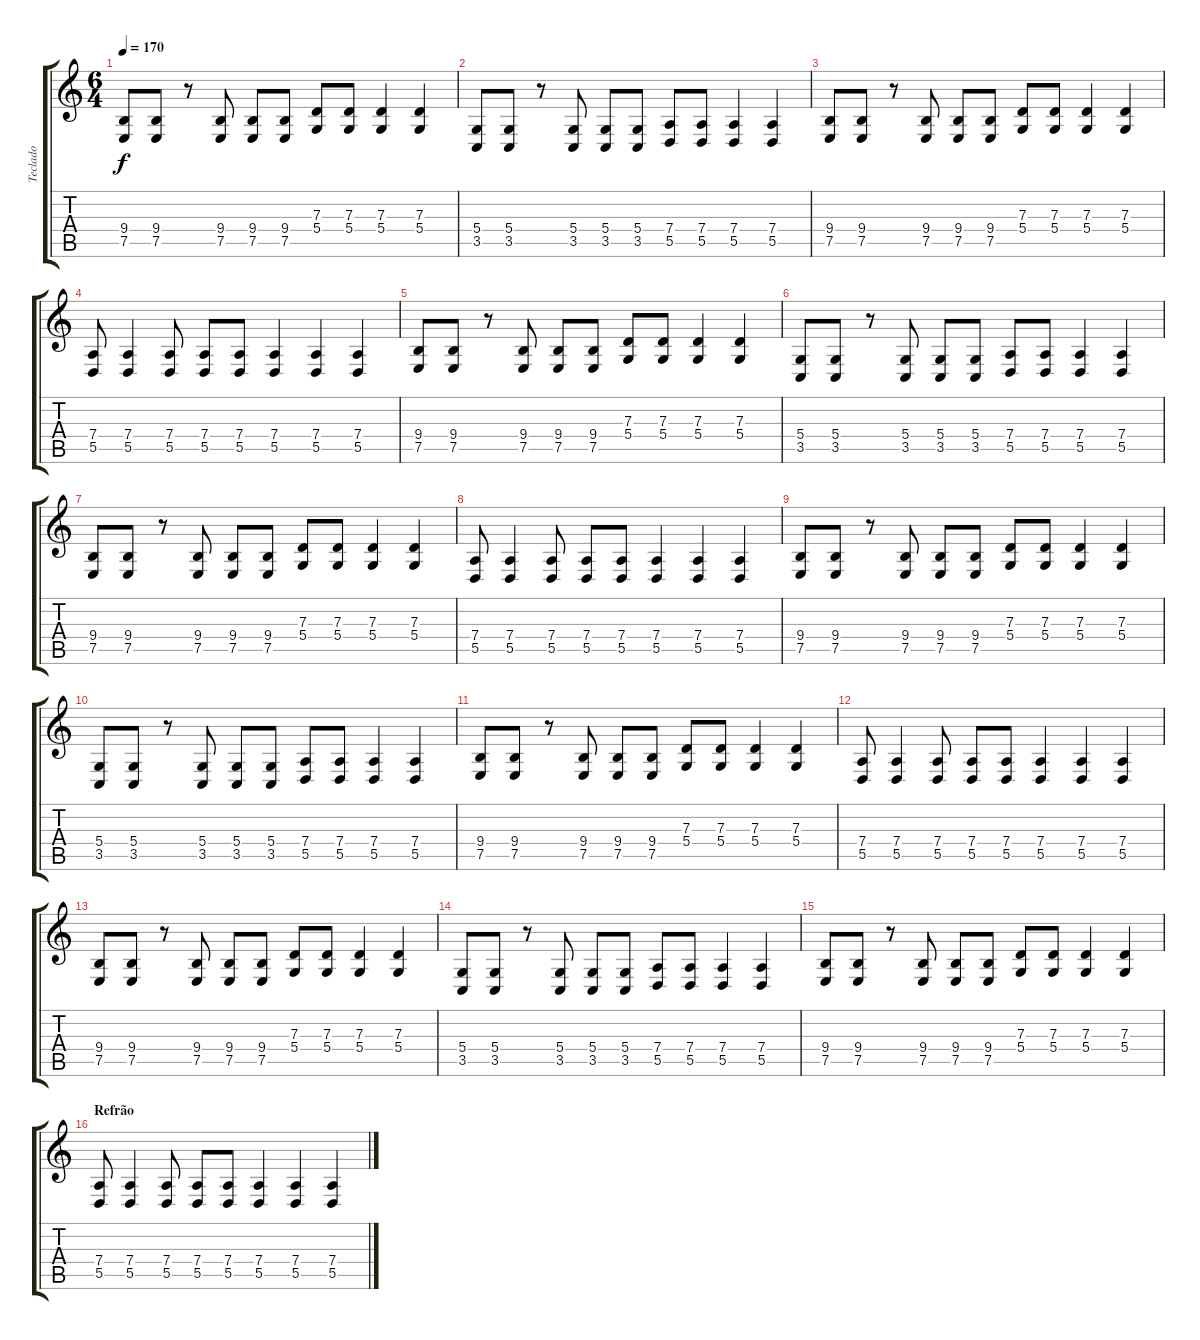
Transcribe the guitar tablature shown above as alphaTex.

\track ("Teclado" "Teclado") {instrument stringensemble1}
\staff {score tabs}
\tuning (E4 B3 G3 D3 A2 E2) {hide}
\ts (6 4)
\tempo 170
\clef g2
\ks c
(9.4 7.5).8{dy f volume 12} (9.4 7.5).8 r.8 (9.4 7.5).8 (9.4 7.5).8 (9.4 7.5).8 (7.3 5.4).8 (7.3 5.4).8 (7.3 5.4).4 (7.3 5.4).4 |
(5.4 3.5).8 (5.4 3.5).8 r.8 (5.4 3.5).8 (5.4 3.5).8 (5.4 3.5).8 (7.4 5.5).8 (7.4 5.5).8 (7.4 5.5).4 (7.4 5.5).4 |
(9.4 7.5).8 (9.4 7.5).8 r.8 (9.4 7.5).8 (9.4 7.5).8 (9.4 7.5).8 (7.3 5.4).8 (7.3 5.4).8 (7.3 5.4).4 (7.3 5.4).4 |
(7.4 5.5).8 (7.4 5.5).4 (7.4 5.5).8 (7.4 5.5).8 (7.4 5.5).8 (7.4 5.5).4 (7.4 5.5).4 (7.4 5.5).4 |
(9.4 7.5).8 (9.4 7.5).8 r.8 (9.4 7.5).8 (9.4 7.5).8 (9.4 7.5).8 (7.3 5.4).8 (7.3 5.4).8 (7.3 5.4).4 (7.3 5.4).4 |
(5.4 3.5).8 (5.4 3.5).8 r.8 (5.4 3.5).8 (5.4 3.5).8 (5.4 3.5).8 (7.4 5.5).8 (7.4 5.5).8 (7.4 5.5).4 (7.4 5.5).4 |
(9.4 7.5).8 (9.4 7.5).8 r.8 (9.4 7.5).8 (9.4 7.5).8 (9.4 7.5).8 (7.3 5.4).8 (7.3 5.4).8 (7.3 5.4).4 (7.3 5.4).4 |
(7.4 5.5).8 (7.4 5.5).4 (7.4 5.5).8 (7.4 5.5).8 (7.4 5.5).8 (7.4 5.5).4 (7.4 5.5).4 (7.4 5.5).4 |
(9.4 7.5).8 (9.4 7.5).8 r.8 (9.4 7.5).8 (9.4 7.5).8 (9.4 7.5).8 (7.3 5.4).8 (7.3 5.4).8 (7.3 5.4).4 (7.3 5.4).4 |
(5.4 3.5).8 (5.4 3.5).8 r.8 (5.4 3.5).8 (5.4 3.5).8 (5.4 3.5).8 (7.4 5.5).8 (7.4 5.5).8 (7.4 5.5).4 (7.4 5.5).4 |
(9.4 7.5).8 (9.4 7.5).8 r.8 (9.4 7.5).8 (9.4 7.5).8 (9.4 7.5).8 (7.3 5.4).8 (7.3 5.4).8 (7.3 5.4).4 (7.3 5.4).4 |
(7.4 5.5).8 (7.4 5.5).4 (7.4 5.5).8 (7.4 5.5).8 (7.4 5.5).8 (7.4 5.5).4 (7.4 5.5).4 (7.4 5.5).4 |
(9.4 7.5).8 (9.4 7.5).8 r.8 (9.4 7.5).8 (9.4 7.5).8 (9.4 7.5).8 (7.3 5.4).8 (7.3 5.4).8 (7.3 5.4).4 (7.3 5.4).4 |
(5.4 3.5).8 (5.4 3.5).8 r.8 (5.4 3.5).8 (5.4 3.5).8 (5.4 3.5).8 (7.4 5.5).8 (7.4 5.5).8 (7.4 5.5).4 (7.4 5.5).4 |
(9.4 7.5).8 (9.4 7.5).8 r.8 (9.4 7.5).8 (9.4 7.5).8 (9.4 7.5).8 (7.3 5.4).8 (7.3 5.4).8 (7.3 5.4).4 (7.3 5.4).4 |
\section ("" "Refrão")
(7.4 5.5).8 (7.4 5.5).4 (7.4 5.5).8 (7.4 5.5).8 (7.4 5.5).8 (7.4 5.5).4 (7.4 5.5).4 (7.4 5.5).4
